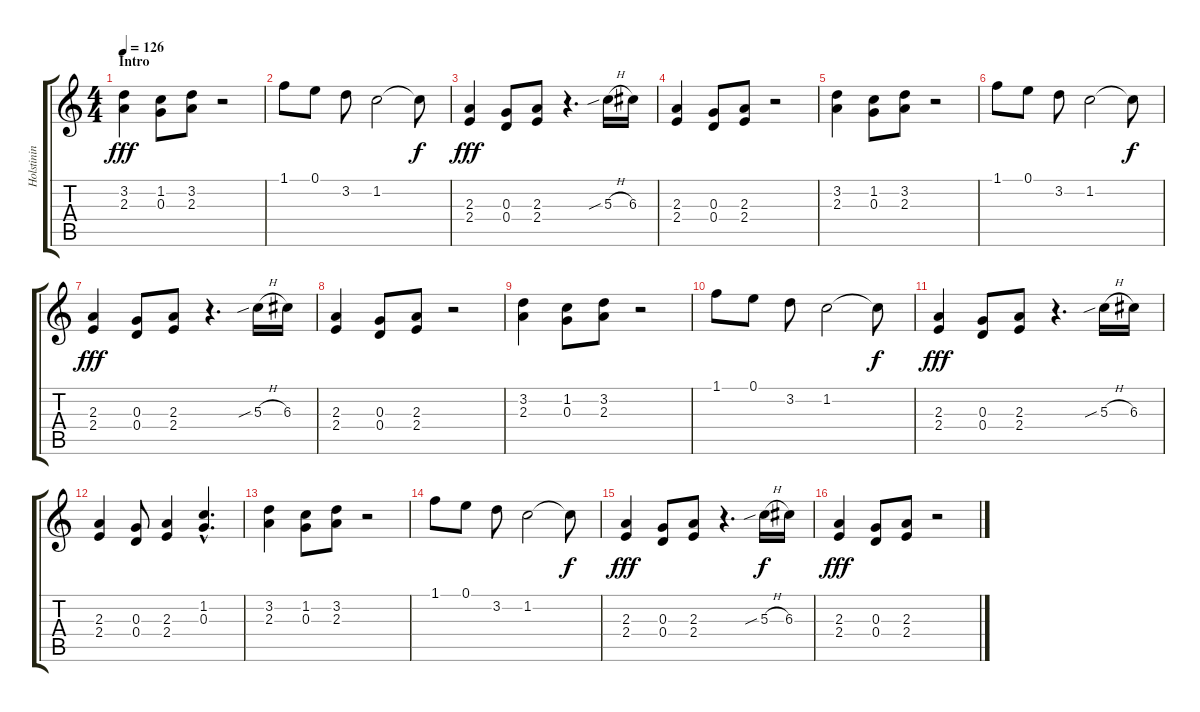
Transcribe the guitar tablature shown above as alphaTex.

\track ("Holstinin" "Holstinin") {instrument distortionguitar}
\staff {score tabs}
\tuning (E4 B3 G3 D3 A2 E2) {hide}
\ts (4 4)
\section ("" "Intro")
\tempo 126
\clef g2
\ks c
(3.2 2.3).4{dy fff instrument distortionguitar} (1.2 0.3).8 (3.2 2.3).8 r.2 |
1.1.8 0.1.8 3.2.8 1.2.2 1.2{t}.8{dy f} |
(2.3 2.4).4{dy fff} (0.3 0.4).8 (2.3 2.4).8 r.4{d} 5.3{sib h}.16 6.3.16 |
(2.3 2.4).4 (0.3 0.4).8 (2.3 2.4).8 r.2 |
(3.2 2.3).4 (1.2 0.3).8 (3.2 2.3).8 r.2 |
1.1.8 0.1.8 3.2.8 1.2.2 1.2{t}.8{dy f} |
(2.3 2.4).4{dy fff} (0.3 0.4).8 (2.3 2.4).8 r.4{d} 5.3{sib h}.16 6.3.16 |
(2.3 2.4).4 (0.3 0.4).8 (2.3 2.4).8 r.2 |
(3.2 2.3).4 (1.2 0.3).8 (3.2 2.3).8 r.2 |
1.1.8 0.1.8 3.2.8 1.2.2 1.2{t}.8{dy f} |
(2.3 2.4).4{dy fff} (0.3 0.4).8 (2.3 2.4).8 r.4{d} 5.3{sib h}.16 6.3.16 |
(2.3 2.4).4 (0.3 0.4).8 (2.3 2.4).4 (1.2{hac} 0.3{hac}).4{d} |
(3.2 2.3).4 (1.2 0.3).8 (3.2 2.3).8 r.2 |
1.1.8 0.1.8 3.2.8 1.2.2 1.2{t}.8{dy f} |
(2.3 2.4).4{dy fff} (0.3 0.4).8 (2.3 2.4).8 r.4{d} 5.3{sib h}.16{dy f} 6.3.16 |
(2.3 2.4).4{dy fff} (0.3 0.4).8 (2.3 2.4).8 r.2
